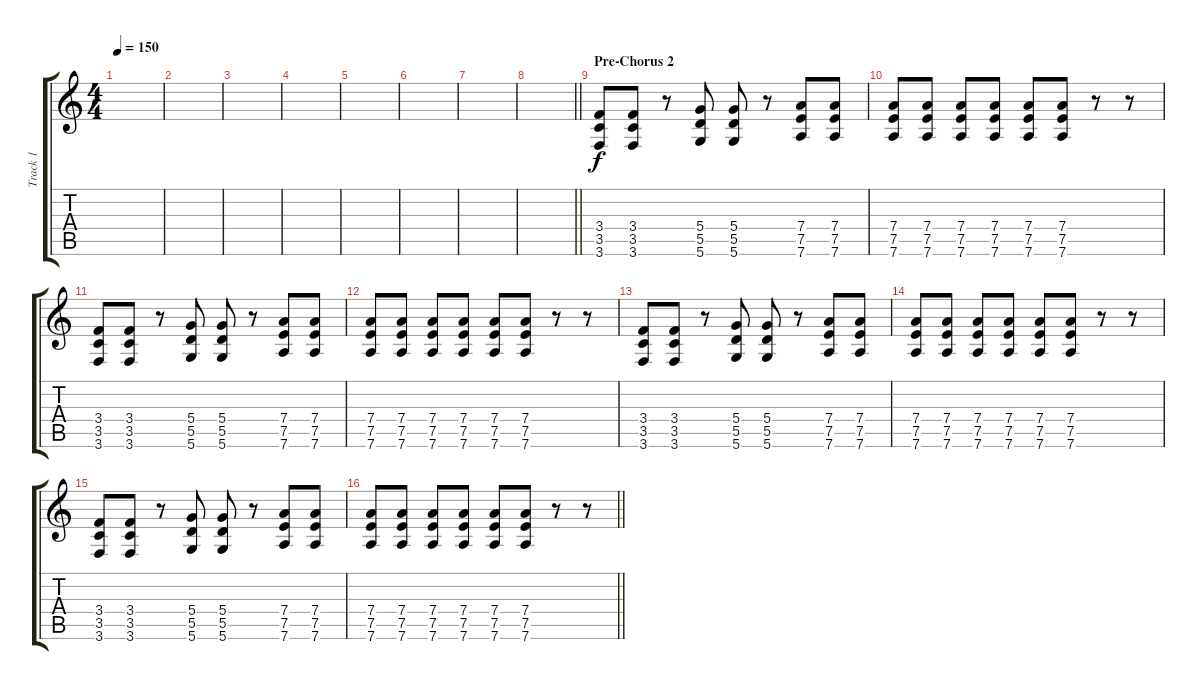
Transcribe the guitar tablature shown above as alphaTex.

\track ("Track 1" "Track 1") {instrument overdrivenguitar}
\staff {score tabs}
\tuning (E4 B3 G3 D3 A2 D2) {hide}
\ts (4 4)
\tempo 150
\clef g2
\ks c
|
|
|
|
|
|
|
\barLineRight lightlight
|
\section ("" "Pre-Chorus 2")
(3.4 3.5 3.6).8 (3.4 3.5 3.6).8 r.8 (5.4 5.5 5.6).8 (5.4 5.5 5.6).8 r.8 (7.4 7.5 7.6).8 (7.4 7.5 7.6).8 |
(7.4 7.5 7.6).8 (7.4 7.5 7.6).8 (7.4 7.5 7.6).8 (7.4 7.5 7.6).8 (7.4 7.5 7.6).8 (7.4 7.5 7.6).8 r.8 r.8 |
(3.4 3.5 3.6).8 (3.4 3.5 3.6).8 r.8 (5.4 5.5 5.6).8 (5.4 5.5 5.6).8 r.8 (7.4 7.5 7.6).8 (7.4 7.5 7.6).8 |
(7.4 7.5 7.6).8 (7.4 7.5 7.6).8 (7.4 7.5 7.6).8 (7.4 7.5 7.6).8 (7.4 7.5 7.6).8 (7.4 7.5 7.6).8 r.8 r.8 |
(3.4 3.5 3.6).8 (3.4 3.5 3.6).8 r.8 (5.4 5.5 5.6).8 (5.4 5.5 5.6).8 r.8 (7.4 7.5 7.6).8 (7.4 7.5 7.6).8 |
(7.4 7.5 7.6).8 (7.4 7.5 7.6).8 (7.4 7.5 7.6).8 (7.4 7.5 7.6).8 (7.4 7.5 7.6).8 (7.4 7.5 7.6).8 r.8 r.8 |
(3.4 3.5 3.6).8 (3.4 3.5 3.6).8 r.8 (5.4 5.5 5.6).8 (5.4 5.5 5.6).8 r.8 (7.4 7.5 7.6).8 (7.4 7.5 7.6).8 |
\barLineRight lightlight
(7.4 7.5 7.6).8 (7.4 7.5 7.6).8 (7.4 7.5 7.6).8 (7.4 7.5 7.6).8 (7.4 7.5 7.6).8 (7.4 7.5 7.6).8 r.8 r.8
